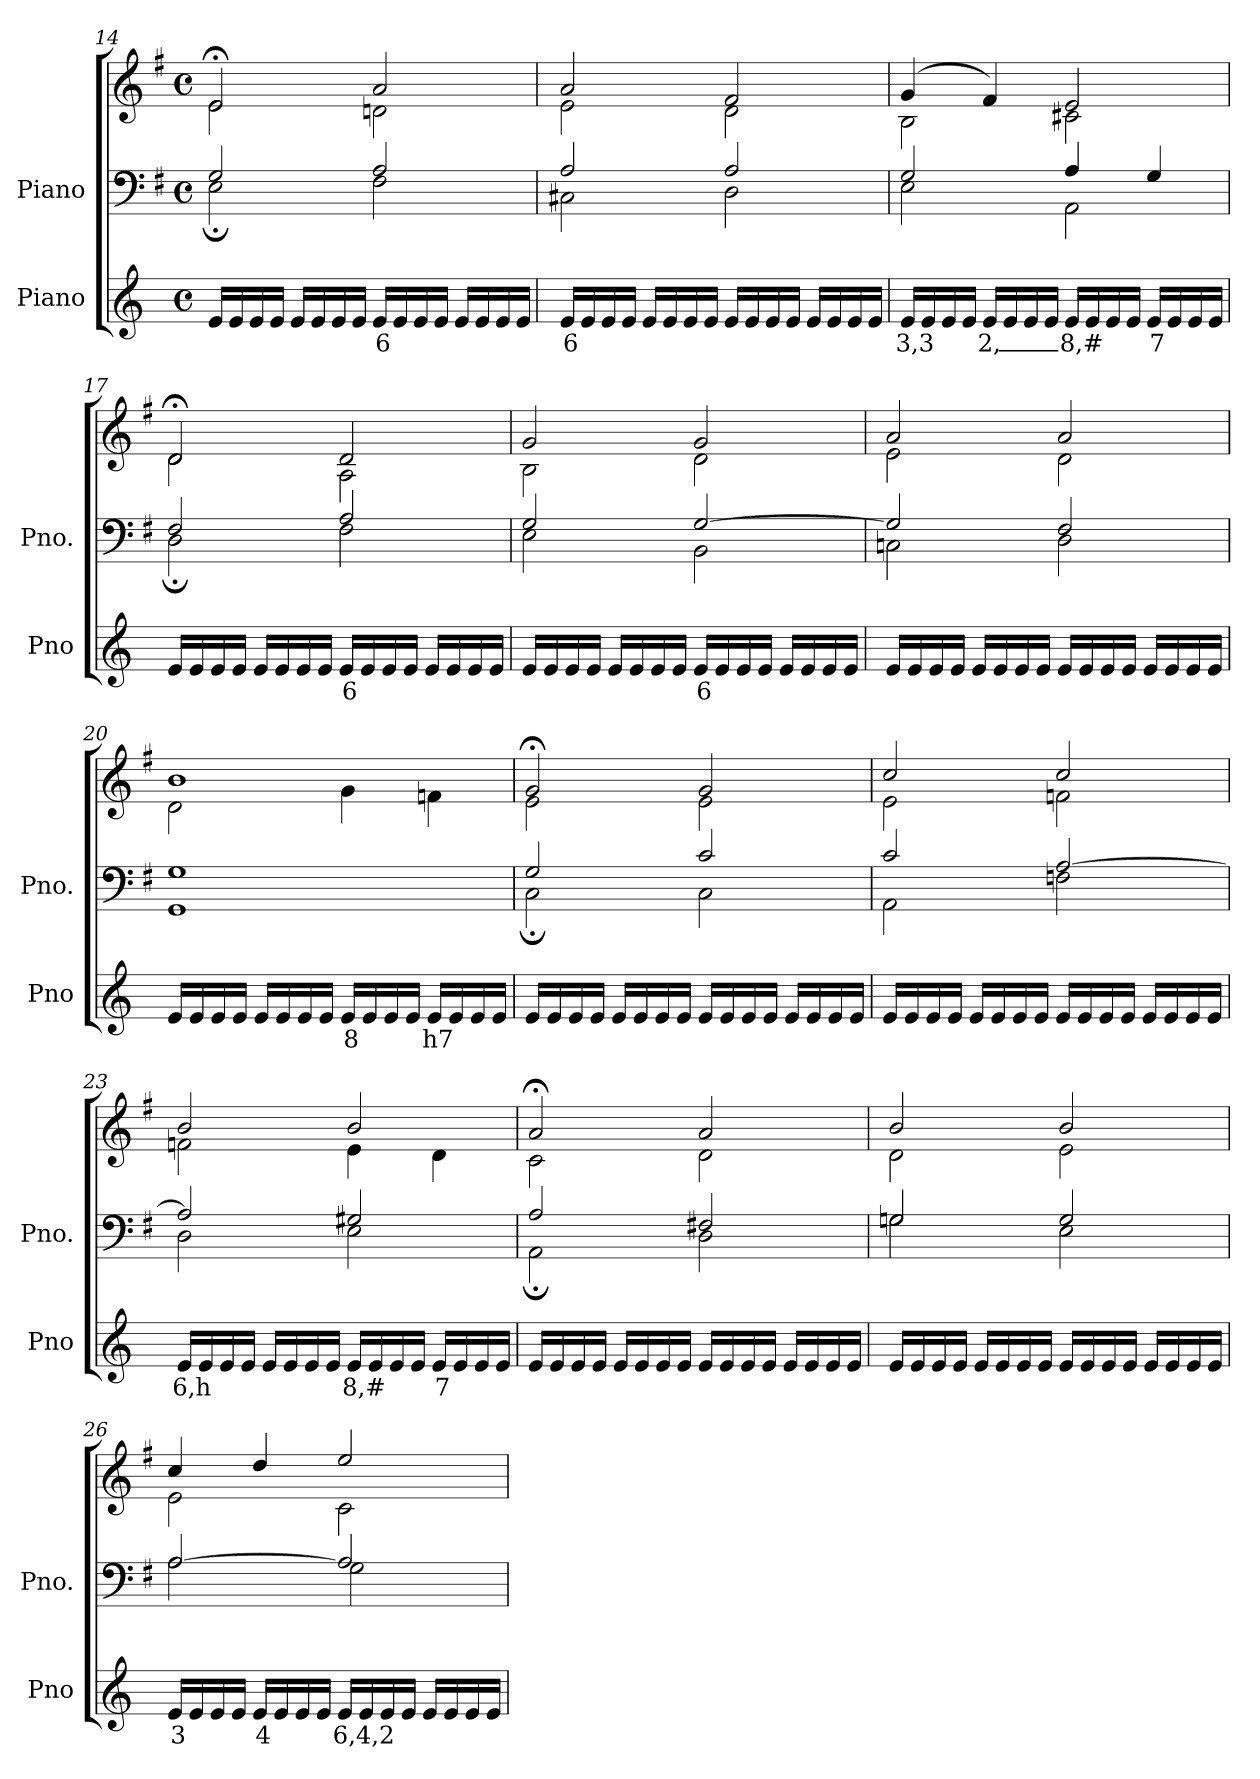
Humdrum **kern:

**kern	**text	**kern	**kern
*part2	*part2	*part1	*part1
*staff3	*staff3	*staff2	*staff1
*I"Piano	*	*I"Piano	*
*I'Pno	*	*I'Pno.	*
*clefG2	*	*clefF4	*clefG2
*k[]	*	*k[f#]	*k[f#]
*M4/4	*	*M4/4	*M4/4
*met(c)	*	*met(c)	*met(c)
=14	=14	=14	=14
*	*	*^	*^
16e/LL	.	2G/	2E;\	2e;</	2e\
16e/	.	.	.	.	.
16e/	.	.	.	.	.
16e/JJ	.	.	.	.	.
16e/LL	.	.	.	.	.
16e/	.	.	.	.	.
16e/	.	.	.	.	.
16e/JJ	.	.	.	.	.
!	!LO:LY:b	!	!	!	!
16e/LL	6	2A/	2F#\	2a/	2dn\
16e/	.	.	.	.	.
16e/	.	.	.	.	.
16e/JJ	.	.	.	.	.
16e/LL	.	.	.	.	.
16e/	.	.	.	.	.
16e/	.	.	.	.	.
16e/JJ	.	.	.	.	.
=15	=15	=15	=15	=15	=15
!	!LO:LY:b	!	!	!	!
16e/LL	6	2A/	2C#X\	2a/	2e\
16e/	.	.	.	.	.
16e/	.	.	.	.	.
16e/JJ	.	.	.	.	.
16e/LL	.	.	.	.	.
16e/	.	.	.	.	.
16e/	.	.	.	.	.
16e/JJ	.	.	.	.	.
16e/LL	.	2A/	2D\	2f#/	2d\
16e/	.	.	.	.	.
16e/	.	.	.	.	.
16e/JJ	.	.	.	.	.
16e/LL	.	.	.	.	.
16e/	.	.	.	.	.
16e/	.	.	.	.	.
16e/JJ	.	.	.	.	.
=16	=16	=16	=16	=16	=16
!	!LO:LY:b	!	!	!	!
16e/LL	3,3	2G/	2E\	(>4g/	2B\
16e/	.	.	.	.	.
16e/	.	.	.	.	.
16e/JJ	.	.	.	.	.
!	!LO:LY:b	!	!	!	!
16e/LL	2,_	.	.	4f#/)	.
16e/	.	.	.	.	.
16e/	.	.	.	.	.
16e/JJ	.	.	.	.	.
!	!LO:LY:b	!	!	!	!
16e/LL	8,#	4A/	2AA\	2e/	2c#X\
16e/	.	.	.	.	.
16e/	.	.	.	.	.
16e/JJ	.	.	.	.	.
!	!LO:LY:b	!	!	!	!
16e/LL	7	4G/	.	.	.
16e/	.	.	.	.	.
16e/	.	.	.	.	.
16e/JJ	.	.	.	.	.
=17	=17	=17	=17	=17	=17
16e/LL	.	2F#/	2D;\	2d;</	2d\
16e/	.	.	.	.	.
16e/	.	.	.	.	.
16e/JJ	.	.	.	.	.
16e/LL	.	.	.	.	.
16e/	.	.	.	.	.
16e/	.	.	.	.	.
16e/JJ	.	.	.	.	.
!	!LO:LY:b	!	!	!	!
16e/LL	6	2A/	2F#\	2d/	2A\
16e/	.	.	.	.	.
16e/	.	.	.	.	.
16e/JJ	.	.	.	.	.
16e/LL	.	.	.	.	.
16e/	.	.	.	.	.
16e/	.	.	.	.	.
16e/JJ	.	.	.	.	.
=18	=18	=18	=18	=18	=18
16e/LL	.	2G/	2E\	2g/	2B\
16e/	.	.	.	.	.
16e/	.	.	.	.	.
16e/JJ	.	.	.	.	.
16e/LL	.	.	.	.	.
16e/	.	.	.	.	.
16e/	.	.	.	.	.
16e/JJ	.	.	.	.	.
!	!LO:LY:b	!	!	!	!
16e/LL	6	[2G/	2BB\	2g/	2d\
16e/	.	.	.	.	.
16e/	.	.	.	.	.
16e/JJ	.	.	.	.	.
16e/LL	.	.	.	.	.
16e/	.	.	.	.	.
16e/	.	.	.	.	.
16e/JJ	.	.	.	.	.
=19	=19	=19	=19	=19	=19
16e/LL	.	2G/]	2Cn\	2a/	2e\
16e/	.	.	.	.	.
16e/	.	.	.	.	.
16e/JJ	.	.	.	.	.
16e/LL	.	.	.	.	.
16e/	.	.	.	.	.
16e/	.	.	.	.	.
16e/JJ	.	.	.	.	.
16e/LL	.	2F#/	2D\	2a/	2d\
16e/	.	.	.	.	.
16e/	.	.	.	.	.
16e/JJ	.	.	.	.	.
16e/LL	.	.	.	.	.
16e/	.	.	.	.	.
16e/	.	.	.	.	.
16e/JJ	.	.	.	.	.
=20	=20	=20	=20	=20	=20
!	!LO:LY:b	!	!	!	!
16e/LL	_	1G	1GG	1b	2d\
16e/	.	.	.	.	.
16e/	.	.	.	.	.
16e/JJ	.	.	.	.	.
16e/LL	.	.	.	.	.
16e/	.	.	.	.	.
16e/	.	.	.	.	.
16e/JJ	.	.	.	.	.
!	!LO:LY:b	!	!	!	!
16e/LL	8	.	.	.	4g\
16e/	.	.	.	.	.
16e/	.	.	.	.	.
16e/JJ	.	.	.	.	.
!	!LO:LY:b	!	!	!	!
16e/LL	h7	.	.	.	4fn\
16e/	.	.	.	.	.
16e/	.	.	.	.	.
16e/JJ	.	.	.	.	.
=21	=21	=21	=21	=21	=21
16e/LL	.	2G/	2C;\	2g;</	2e\
16e/	.	.	.	.	.
16e/	.	.	.	.	.
16e/JJ	.	.	.	.	.
16e/LL	.	.	.	.	.
16e/	.	.	.	.	.
16e/	.	.	.	.	.
16e/JJ	.	.	.	.	.
16e/LL	.	2c/	2C\	2g/	2e\
16e/	.	.	.	.	.
16e/	.	.	.	.	.
16e/JJ	.	.	.	.	.
16e/LL	.	.	.	.	.
16e/	.	.	.	.	.
16e/	.	.	.	.	.
16e/JJ	.	.	.	.	.
=22	=22	=22	=22	=22	=22
16e/LL	.	2c/	2AA\	2cc/	2e\
16e/	.	.	.	.	.
16e/	.	.	.	.	.
16e/JJ	.	.	.	.	.
16e/LL	.	.	.	.	.
16e/	.	.	.	.	.
16e/	.	.	.	.	.
16e/JJ	.	.	.	.	.
16e/LL	.	[2A/	2Fn\	2cc/	2fn\
16e/	.	.	.	.	.
16e/	.	.	.	.	.
16e/JJ	.	.	.	.	.
16e/LL	.	.	.	.	.
16e/	.	.	.	.	.
16e/	.	.	.	.	.
16e/JJ	.	.	.	.	.
=23	=23	=23	=23	=23	=23
!	!LO:LY:b	!	!	!	!
16e/LL	6,h	2A/]	2D\	2b/	2fn\
16e/	.	.	.	.	.
16e/	.	.	.	.	.
16e/JJ	.	.	.	.	.
16e/LL	.	.	.	.	.
16e/	.	.	.	.	.
16e/	.	.	.	.	.
16e/JJ	.	.	.	.	.
!	!LO:LY:b	!	!	!	!
16e/LL	8,#	2G#X/	2E\	2b/	4e\
16e/	.	.	.	.	.
16e/	.	.	.	.	.
16e/JJ	.	.	.	.	.
!	!LO:LY:b	!	!	!	!
16e/LL	7	.	.	.	4d\
16e/	.	.	.	.	.
16e/	.	.	.	.	.
16e/JJ	.	.	.	.	.
=24	=24	=24	=24	=24	=24
16e/LL	.	2A/	2AA;\	2a;</	2c\
16e/	.	.	.	.	.
16e/	.	.	.	.	.
16e/JJ	.	.	.	.	.
16e/LL	.	.	.	.	.
16e/	.	.	.	.	.
16e/	.	.	.	.	.
16e/JJ	.	.	.	.	.
16e/LL	.	2F#X/	2D\	2a/	2d\
16e/	.	.	.	.	.
16e/	.	.	.	.	.
16e/JJ	.	.	.	.	.
16e/LL	.	.	.	.	.
16e/	.	.	.	.	.
16e/	.	.	.	.	.
16e/JJ	.	.	.	.	.
=25	=25	=25	=25	=25	=25
16e/LL	.	2Gn/	2G\	2b/	2d\
16e/	.	.	.	.	.
16e/	.	.	.	.	.
16e/JJ	.	.	.	.	.
16e/LL	.	.	.	.	.
16e/	.	.	.	.	.
16e/	.	.	.	.	.
16e/JJ	.	.	.	.	.
16e/LL	.	2G/	2E\	2b/	2e\
16e/	.	.	.	.	.
16e/	.	.	.	.	.
16e/JJ	.	.	.	.	.
16e/LL	.	.	.	.	.
16e/	.	.	.	.	.
16e/	.	.	.	.	.
16e/JJ	.	.	.	.	.
=26	=26	=26	=26	=26	=26
!	!LO:LY:b	!	!	!	!
16e/LL	3	[2A/	2A\	4cc/	2e\
16e/	.	.	.	.	.
16e/	.	.	.	.	.
16e/JJ	.	.	.	.	.
!	!LO:LY:b	!	!	!	!
16e/LL	4	.	.	4dd/	.
16e/	.	.	.	.	.
16e/	.	.	.	.	.
16e/JJ	.	.	.	.	.
!	!LO:LY:b	!	!	!	!
16e/LL	6,4,2	2A/]	2G\	2ee/	2c\
16e/	.	.	.	.	.
16e/	.	.	.	.	.
16e/JJ	.	.	.	.	.
16e/LL	.	.	.	.	.
16e/	.	.	.	.	.
16e/	.	.	.	.	.
16e/JJ	.	.	.	.	.
*	*	*v	*v	*	*
*	*	*	*v	*v
=	=	=	=
*-	*-	*-	*-
